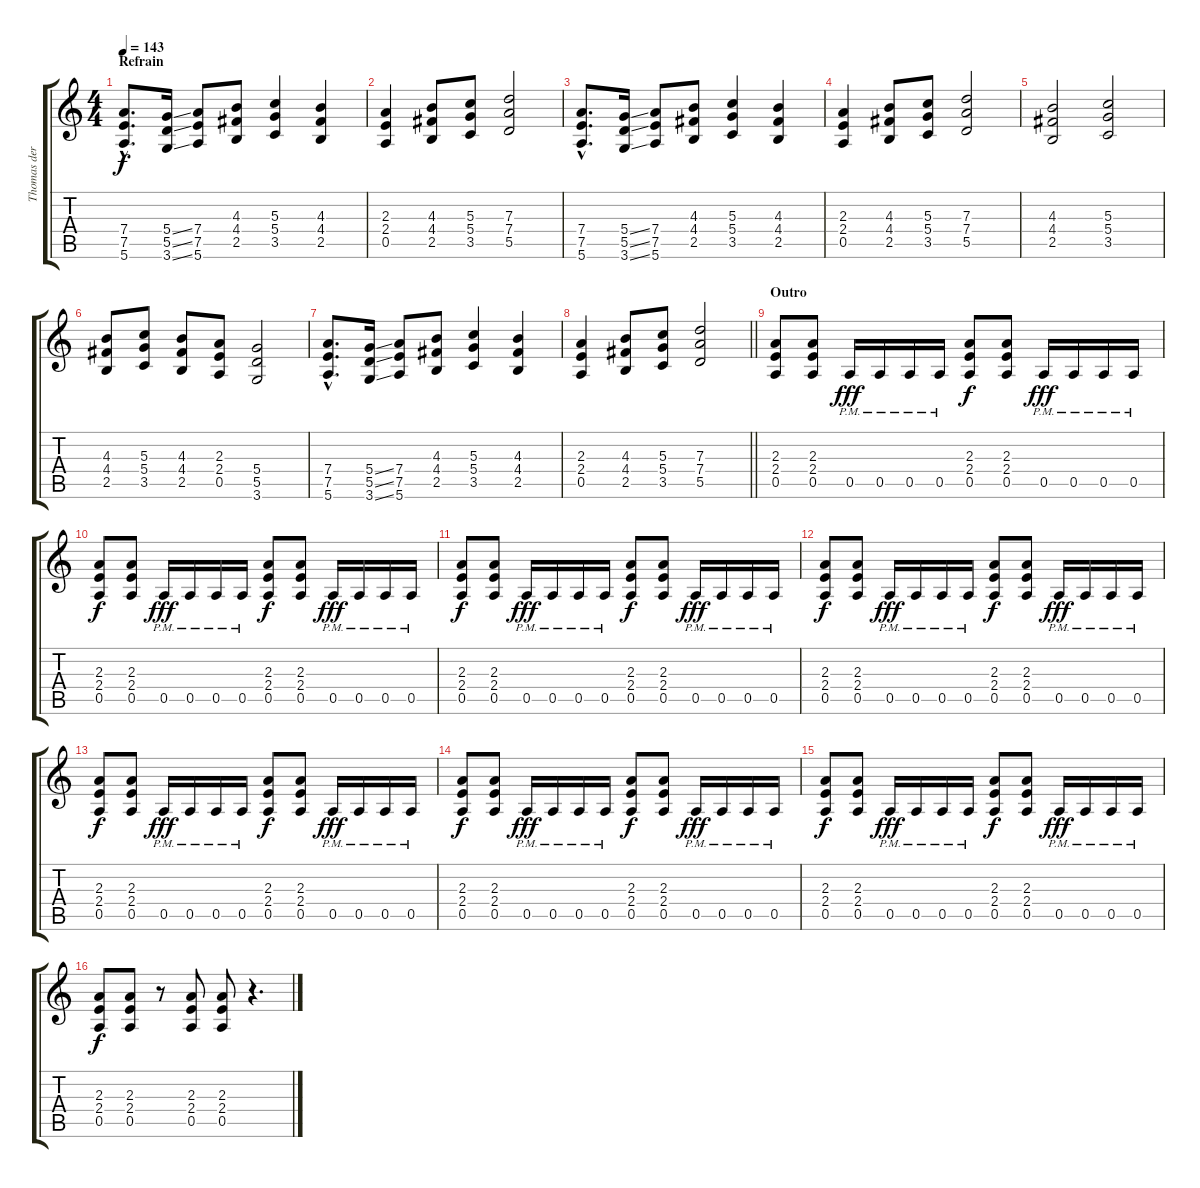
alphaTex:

\track ("Thomas der Münzer" "Thomas der") {instrument distortionguitar}
\staff {score tabs}
\tuning (E4 B3 G3 D3 A2 E2) {hide}
\ts (4 4)
\section ("" "Refrain")
\tempo 143
\clef g2
\ks c
(7.4{hac} 7.5{hac} 5.6{hac}).8{d dy f} (5.4{ss} 5.5{ss} 3.6{ss}).16 (7.4 7.5 5.6).8 (4.3 4.4 2.5).8 (5.3 5.4 3.5).4 (4.3 4.4 2.5).4 |
(2.3 2.4 0.5).4 (4.3 4.4 2.5).8 (5.3 5.4 3.5).8 (7.3 7.4 5.5).2 |
(7.4{hac} 7.5{hac} 5.6{hac}).8{d} (5.4{ss} 5.5{ss} 3.6{ss}).16 (7.4 7.5 5.6).8 (4.3 4.4 2.5).8 (5.3 5.4 3.5).4 (4.3 4.4 2.5).4 |
(2.3 2.4 0.5).4 (4.3 4.4 2.5).8 (5.3 5.4 3.5).8 (7.3 7.4 5.5).2 |
(4.3 4.4 2.5).2 (5.3 5.4 3.5).2 |
(4.3 4.4 2.5).8 (5.3 5.4 3.5).8 (4.3 4.4 2.5).8 (2.3 2.4 0.5).8 (5.4 5.5 3.6).2 |
(7.4{hac} 7.5{hac} 5.6{hac}).8{d} (5.4{ss} 5.5{ss} 3.6{ss}).16 (7.4 7.5 5.6).8 (4.3 4.4 2.5).8 (5.3 5.4 3.5).4 (4.3 4.4 2.5).4 |
\barLineRight lightlight
(2.3 2.4 0.5).4 (4.3 4.4 2.5).8 (5.3 5.4 3.5).8 (7.3 7.4 5.5).2 |
\section ("" "Outro")
(2.3 2.4 0.5).8 (2.3 2.4 0.5).8 0.5{pm}.16{dy fff} 0.5{pm}.16 0.5{pm}.16 0.5{pm}.16 (2.3 2.4 0.5).8{dy f} (2.3 2.4 0.5).8 0.5{pm}.16{dy fff} 0.5{pm}.16 0.5{pm}.16 0.5{pm}.16 |
(2.3 2.4 0.5).8{dy f} (2.3 2.4 0.5).8 0.5{pm}.16{dy fff} 0.5{pm}.16 0.5{pm}.16 0.5{pm}.16 (2.3 2.4 0.5).8{dy f} (2.3 2.4 0.5).8 0.5{pm}.16{dy fff} 0.5{pm}.16 0.5{pm}.16 0.5{pm}.16 |
(2.3 2.4 0.5).8{dy f} (2.3 2.4 0.5).8 0.5{pm}.16{dy fff} 0.5{pm}.16 0.5{pm}.16 0.5{pm}.16 (2.3 2.4 0.5).8{dy f} (2.3 2.4 0.5).8 0.5{pm}.16{dy fff} 0.5{pm}.16 0.5{pm}.16 0.5{pm}.16 |
(2.3 2.4 0.5).8{dy f} (2.3 2.4 0.5).8 0.5{pm}.16{dy fff} 0.5{pm}.16 0.5{pm}.16 0.5{pm}.16 (2.3 2.4 0.5).8{dy f} (2.3 2.4 0.5).8 0.5{pm}.16{dy fff} 0.5{pm}.16 0.5{pm}.16 0.5{pm}.16 |
(2.3 2.4 0.5).8{dy f} (2.3 2.4 0.5).8 0.5{pm}.16{dy fff} 0.5{pm}.16 0.5{pm}.16 0.5{pm}.16 (2.3 2.4 0.5).8{dy f} (2.3 2.4 0.5).8 0.5{pm}.16{dy fff} 0.5{pm}.16 0.5{pm}.16 0.5{pm}.16 |
(2.3 2.4 0.5).8{dy f} (2.3 2.4 0.5).8 0.5{pm}.16{dy fff} 0.5{pm}.16 0.5{pm}.16 0.5{pm}.16 (2.3 2.4 0.5).8{dy f} (2.3 2.4 0.5).8 0.5{pm}.16{dy fff} 0.5{pm}.16 0.5{pm}.16 0.5{pm}.16 |
(2.3 2.4 0.5).8{dy f} (2.3 2.4 0.5).8 0.5{pm}.16{dy fff} 0.5{pm}.16 0.5{pm}.16 0.5{pm}.16 (2.3 2.4 0.5).8{dy f} (2.3 2.4 0.5).8 0.5{pm}.16{dy fff} 0.5{pm}.16 0.5{pm}.16 0.5{pm}.16 |
(2.3 2.4 0.5).8{dy f} (2.3 2.4 0.5).8 r.8 (2.3 2.4 0.5).8 (2.3 2.4 0.5).8 r.4{d}
